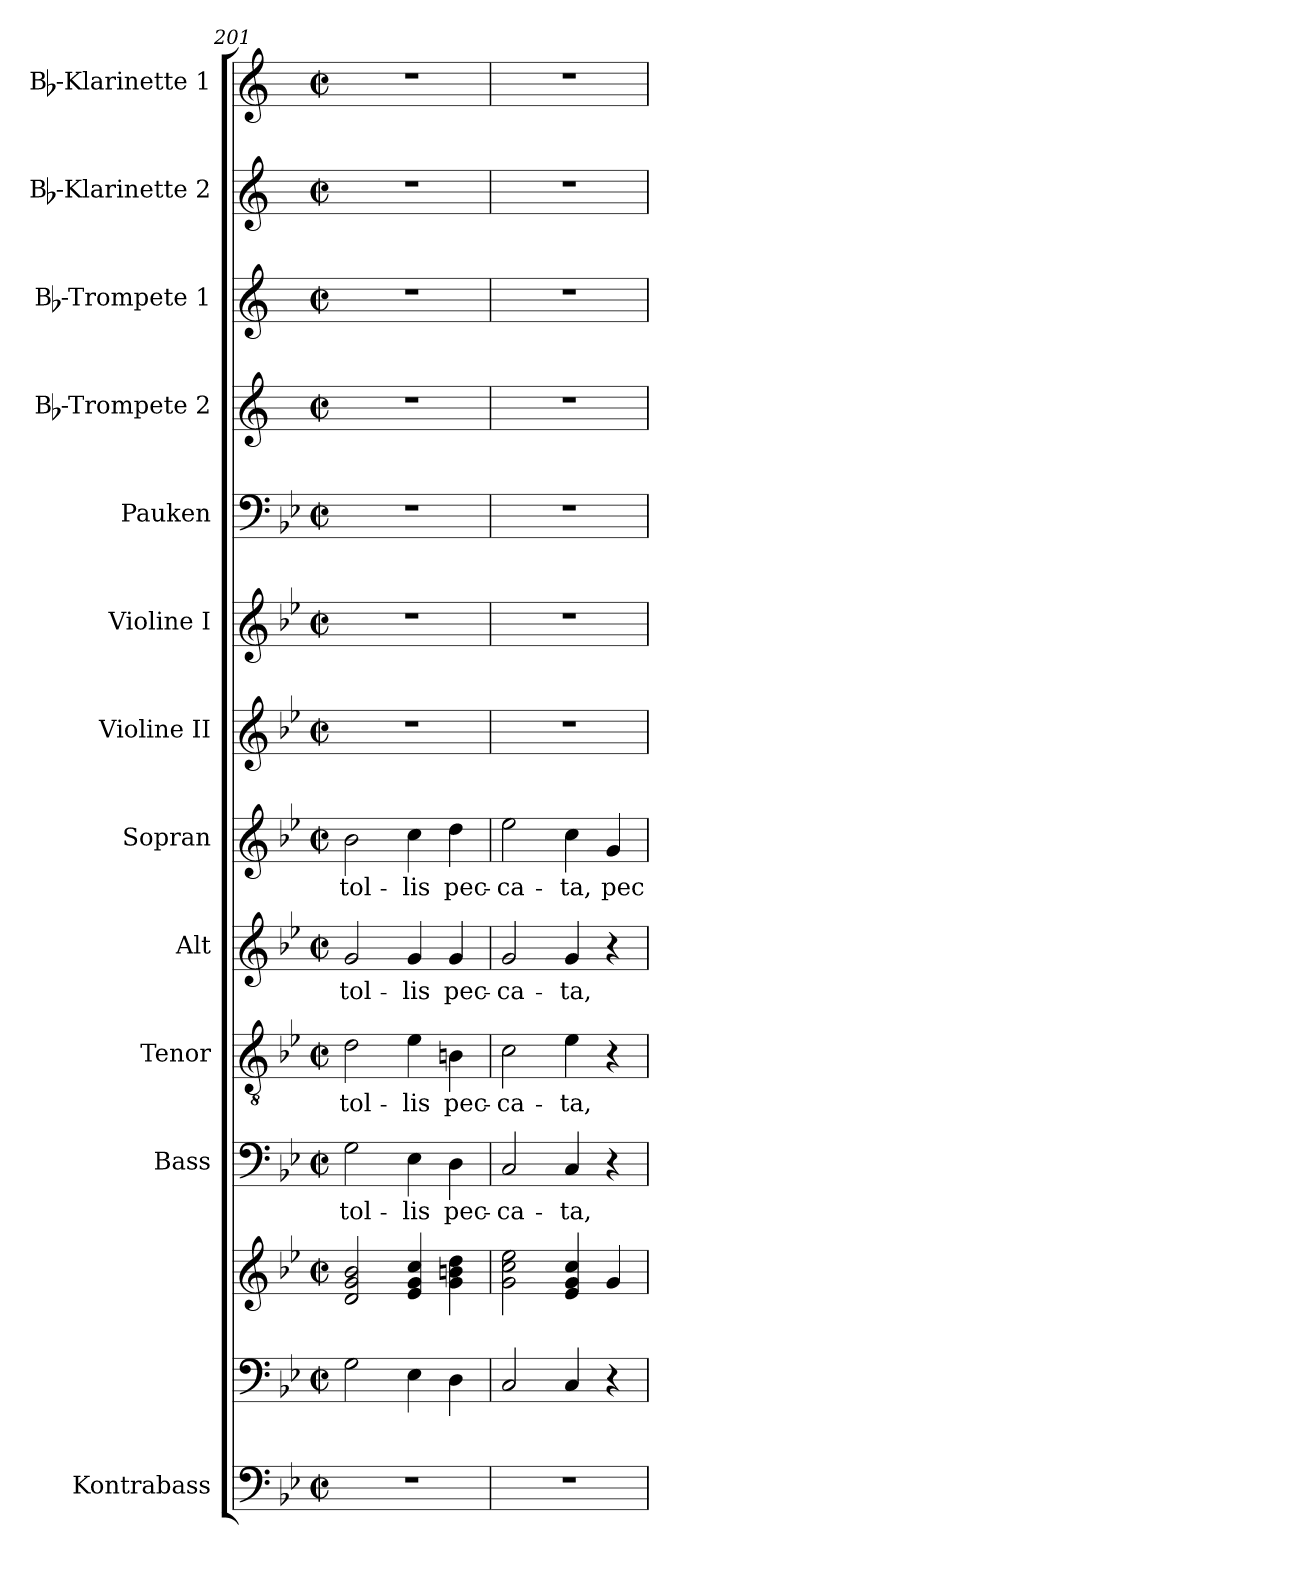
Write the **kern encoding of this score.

**kern	**kern	**kern	**kern	**text	**kern	**text	**kern	**text	**kern	**text	**kern	**kern	**kern	**kern	**kern	**kern	**kern
*part13	*part12	*part12	*part11	*part11	*part10	*part10	*part9	*part9	*part8	*part8	*part7	*part6	*part5	*part4	*part3	*part2	*part1
*staff14	*staff13	*staff12	*staff11	*staff11	*staff10	*staff10	*staff9	*staff9	*staff8	*staff8	*staff7	*staff6	*staff5	*staff4	*staff3	*staff2	*staff1
*I"Kontrabass	*	*	*I"Bass	*	*I"Tenor	*	*I"Alt	*	*I"Sopran	*	*I"Violine II	*I"Violine I	*I"Pauken	*I"Bb-Trompete 2	*I"Bb-Trompete 1	*I"Bb-Klarinette 2	*I"Bb-Klarinette 1
*I'Kb.	*	*	*I'B.	*	*I'T.	*	*I'A.	*	*I'S.	*	*I'Vl. II	*I'Vl. I	*I'Pk.	*I'Bb Trp. 2	*I'Bb Trp. 1	*I'Bb Kl. 2	*I'Bb Kl. 1
*clefF4	*clefF4	*clefG2	*clefF4	*	*clefGv2	*	*clefG2	*	*clefG2	*	*clefG2	*clefG2	*clefF4	*clefG2	*clefG2	*clefG2	*clefG2
*ITrd7c12	*	*	*	*	*	*	*	*	*	*	*	*	*	*ITrd1c2	*ITrd1c2	*ITrd1c2	*ITrd1c2
*k[b-e-]	*k[b-e-]	*k[b-e-]	*k[b-e-]	*	*k[b-e-]	*	*k[b-e-]	*	*k[b-e-]	*	*k[b-e-]	*k[b-e-]	*k[b-e-]	*k[b-e-]	*k[b-e-]	*k[b-e-]	*k[b-e-]
*B-:	*B-:	*B-:	*B-:	*	*B-:	*	*B-:	*	*B-:	*	*B-:	*B-:	*B-:	*B-:	*B-:	*B-:	*B-:
*M2/2	*M2/2	*M2/2	*M2/2	*	*M2/2	*	*M2/2	*	*M2/2	*	*M2/2	*M2/2	*M2/2	*M2/2	*M2/2	*M2/2	*M2/2
*met(c|)	*met(c|)	*met(c|)	*met(c|)	*	*met(c|)	*	*met(c|)	*	*met(c|)	*	*met(c|)	*met(c|)	*met(c|)	*met(c|)	*met(c|)	*met(c|)	*met(c|)
=201	=201	=201	=201	=201	=201	=201	=201	=201	=201	=201	=201	=201	=201	=201	=201	=201	=201
!	!	!	!	!LO:LY:b	!	!LO:LY:b	!	!LO:LY:b	!	!LO:LY:b	!	!	!	!	!	!	!
1r	2G\	2d/ 2g/ 2b-/	2G\	tol-	2d\	tol-	2g/	tol-	2b-\	tol-	1r	1r	1r	1r	1r	1r	1r
!	!	!	!	!LO:LY:b	!	!LO:LY:b	!	!LO:LY:b	!	!LO:LY:b	!	!	!	!	!	!	!
.	4E-\	4e-/ 4g/ 4cc/	4E-\	-lis	4e-\	-lis	4g/	-lis	4cc\	-lis	.	.	.	.	.	.	.
!	!	!	!	!LO:LY:b	!	!LO:LY:b	!	!LO:LY:b	!	!LO:LY:b	!	!	!	!	!	!	!
.	4D\	4g\ 4bn\ 4dd\	4D\	pec-	4Bn\	pec-	4g/	pec-	4dd\	pec-	.	.	.	.	.	.	.
=202	=202	=202	=202	=202	=202	=202	=202	=202	=202	=202	=202	=202	=202	=202	=202	=202	=202
!	!	!	!	!LO:LY:b	!	!LO:LY:b	!	!LO:LY:b	!	!LO:LY:b	!	!	!	!	!	!	!
1r	2C/	2g\ 2cc\ 2ee-\	2C/	-ca-	2c\	-ca-	2g/	-ca-	2ee-\	-ca-	1r	1r	1r	1r	1r	1r	1r
!	!	!	!	!LO:LY:b	!	!LO:LY:b	!	!LO:LY:b	!	!LO:LY:b	!	!	!	!	!	!	!
.	4C/	4e-/ 4g/ 4cc/	4C/	-ta,	4e-\	-ta,	4g/	-ta,	4cc\	-ta,	.	.	.	.	.	.	.
!	!	!	!	!	!	!	!	!	!	!LO:LY:b	!	!	!	!	!	!	!
.	4r	4g/	4r	.	4r	.	4r	.	4g/	pec-	.	.	.	.	.	.	.
=	=	=	=	=	=	=	=	=	=	=	=	=	=	=	=	=	=
*-	*-	*-	*-	*-	*-	*-	*-	*-	*-	*-	*-	*-	*-	*-	*-	*-	*-
